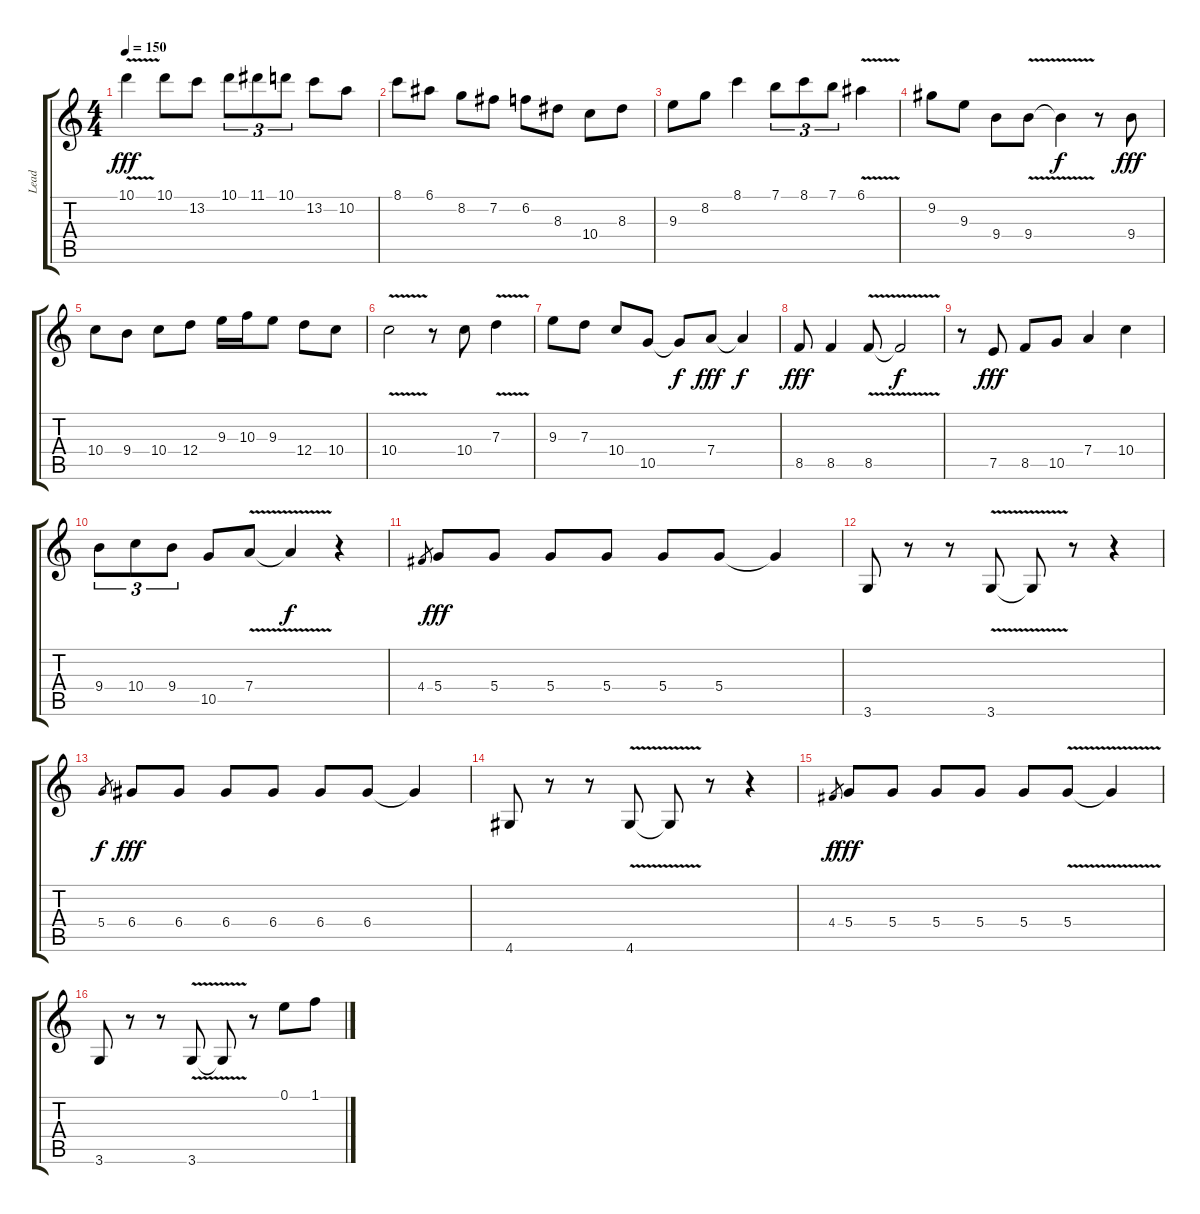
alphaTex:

\track ("Lead" "Lead") {instrument acousticguitarnylon}
\staff {score tabs}
\tuning (E4 B3 G3 D3 A2 E2) {hide}
\ts (4 4)
\tempo 150
\clef g2
\ks c
10.1{v}.4{dy fff} 10.1.8 13.2.8 10.1.8{tu (3 2)} 11.1.8{tu (3 2)} 10.1.8{tu (3 2)} 13.2.8 10.2.8 |
8.1.8 6.1.8 8.2.8 7.2.8 6.2.8 8.3.8 10.4.8 8.3.8 |
9.3.8 8.2.8 8.1.4 7.1.8{tu (3 2)} 8.1.8{tu (3 2)} 7.1.8{tu (3 2)} 6.1{v}.4 |
9.2.8 9.3.8 9.4.8 9.4{v}.8 9.4{t}.4{dy f} r.8 9.4.8{dy fff} |
10.4.8 9.4.8 10.4.8 12.4.8 9.3.16 10.3.16 9.3.8 12.4.8 10.4.8 |
10.4{v}.2 r.8 10.4.8 7.3{v}.4 |
9.3.8 7.3.8 10.4.8 10.5.8 10.5{t}.8{dy f} 7.4.8{dy fff} 7.4{t}.4{dy f} |
8.5.8{dy fff} 8.5.4 8.5{v}.8 8.5{t}.2{dy f} |
r.8 7.5.8{dy fff} 8.5.8 10.5.8 7.4.4 10.4.4 |
9.4.8{tu (3 2)} 10.4.8{tu (3 2)} 9.4.8{tu (3 2)} 10.5.8 7.4{v}.8 7.4{t}.4{dy f} r.4{instrument synthbass2} |
4.4.8{gr} 5.4.8{dy fff} 5.4.8 5.4.8 5.4.8 5.4.8 5.4.8 5.4{t}.4 |
3.6.8 r.8 r.8 3.6{v}.8 3.6{t}.8 r.8 r.4 |
5.4.8{gr dy f} 6.4.8{dy fff} 6.4.8 6.4.8 6.4.8 6.4.8 6.4.8 6.4{t}.4 |
4.6.8 r.8 r.8 4.6{v}.8 4.6{t}.8 r.8 r.4 |
4.4.8{gr dy f} 5.4.8{dy fff} 5.4.8 5.4.8 5.4.8 5.4.8 5.4{v}.8 5.4{t}.4 |
3.6.8 r.8 r.8 3.6{v}.8 3.6{t}.8 r.8{instrument acousticguitarsteel} 0.1.8 1.1.8
